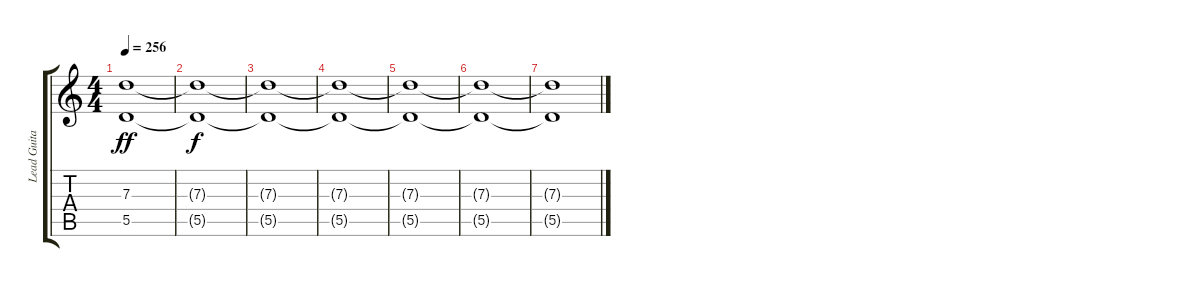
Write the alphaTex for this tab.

\track ("Lead Guitar" "Lead Guita") {instrument electricguitarjazz}
\staff {score tabs}
\tuning (E4 B3 G3 D3 A2 E2) {hide}
\ts (4 4)
\tempo 256
\clef g2
\ks c
(7.3 5.5).1{dy ff} |
(7.3{t} 5.5{t}).1{dy f volume 0} |
(7.3{t} 5.5{t}).1 |
(7.3{t} 5.5{t}).1 |
(7.3{t} 5.5{t}).1 |
(7.3{t} 5.5{t}).1 |
(7.3{t} 5.5{t}).1
